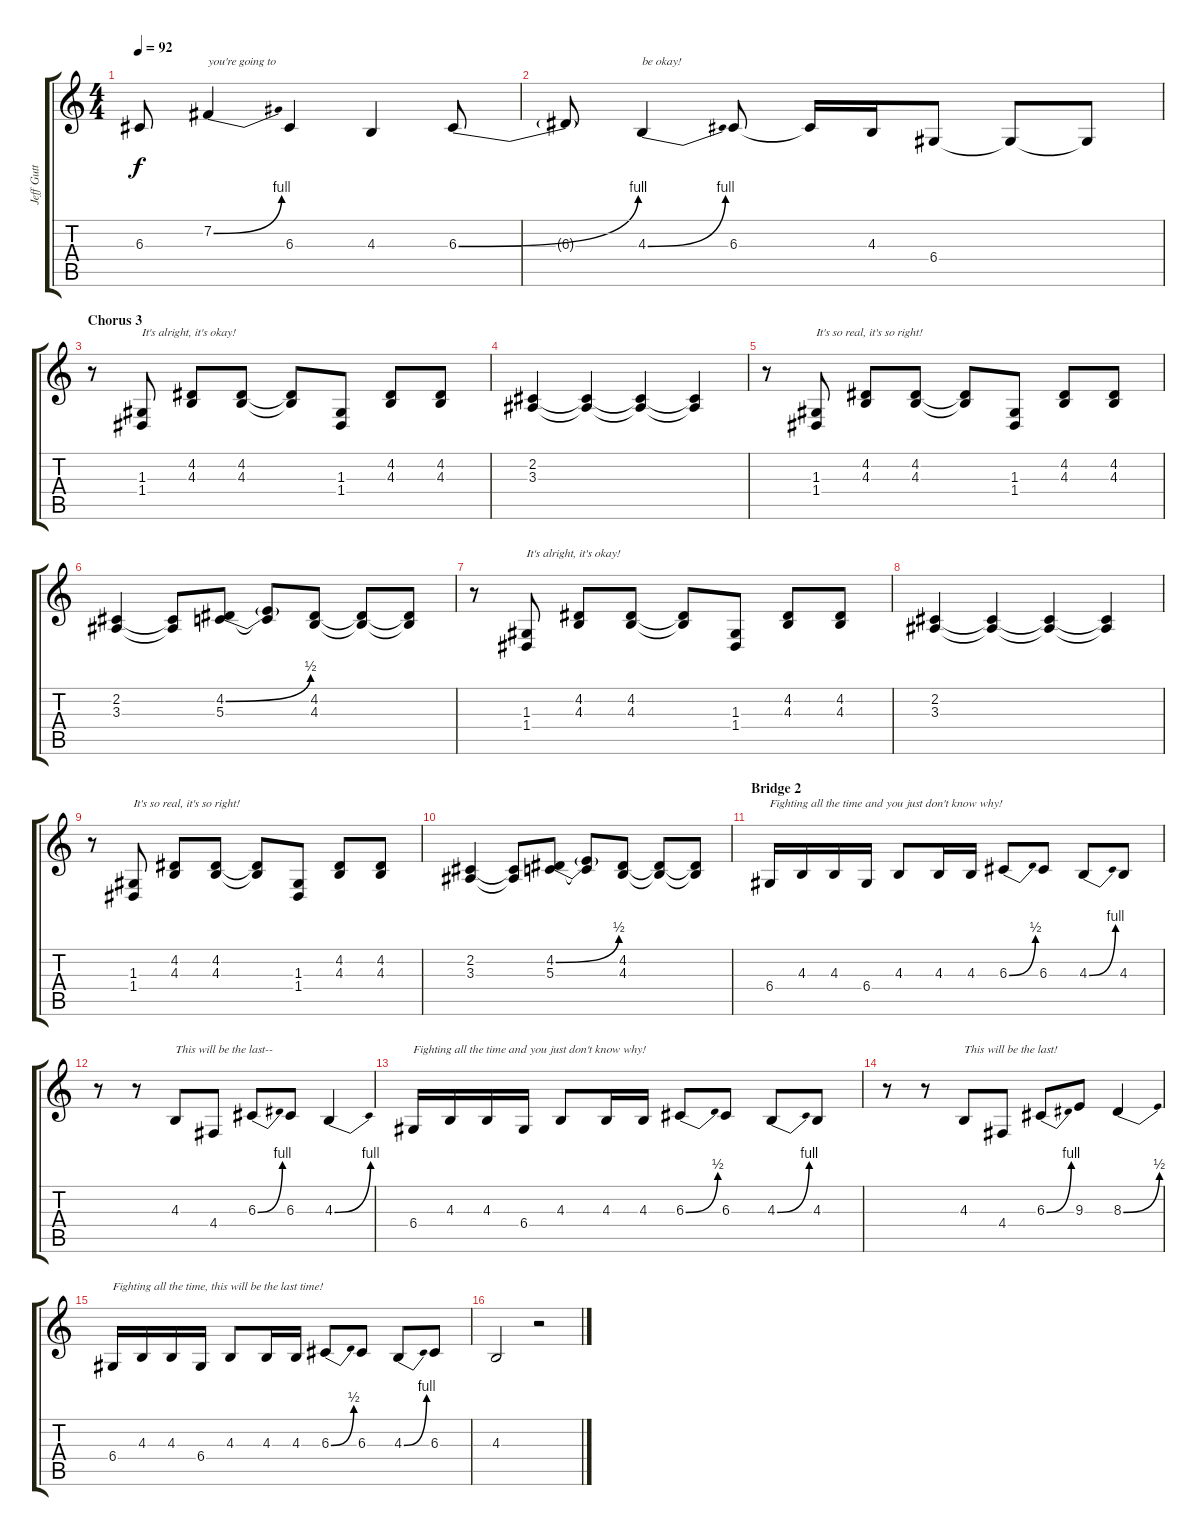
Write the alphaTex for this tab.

\track ("Jeff Gutt (Vocals)" "Jeff Gutt ") {instrument harmonica}
\staff {score tabs}
\tuning (E4 B3 G3 D3 A2 E2) {hide}
\ts (4 4)
\tempo 92
\clef g2
\ks c
6.3{t}.8{dy f} 7.2{be (bend 0 0 60 4)}.4{txt "you're going to"} 6.3.4 4.3.4 6.3{be (bend 0 0 60 4)}.8 |
6.3{t}.8 4.3{be (bend 0 0 60 4)}.4{txt "be okay!"} 6.3.8 6.3{t}.16 4.3.16 6.4.8 6.4{t}.8 6.4{t}.8 |
\section ("" "Chorus 3")
r.8 (1.3 1.4).8{txt "It's alright, it's okay!"} (4.2 4.3).8 (4.2 4.3).8 (4.2{t} 4.3{t}).8 (1.3 1.4).8 (4.2 4.3).8 (4.2 4.3).8 |
(2.2 3.3).4 (2.2{t} 3.3{t}).4 (2.2{t} 3.3{t}).4 (2.2{t} 3.3{t}).4 |
r.8 (1.3 1.4).8{txt "It's so real, it's so right!"} (4.2 4.3).8 (4.2 4.3).8 (4.2{t} 4.3{t}).8 (1.3 1.4).8 (4.2 4.3).8 (4.2 4.3).8 |
(2.2 3.3).4 (2.2{t} 3.3{t}).8 (4.2{be (bend 0 0 60 2)} 5.3).8 (4.2{t} 5.3{t}).8 (4.2 4.3).8 (4.2{t} 4.3{t}).8 (4.2{t} 4.3{t}).8 |
r.8 (1.3 1.4).8{txt "It's alright, it's okay!"} (4.2 4.3).8 (4.2 4.3).8 (4.2{t} 4.3{t}).8 (1.3 1.4).8 (4.2 4.3).8 (4.2 4.3).8 |
(2.2 3.3).4 (2.2{t} 3.3{t}).4 (2.2{t} 3.3{t}).4 (2.2{t} 3.3{t}).4 |
r.8 (1.3 1.4).8{txt "It's so real, it's so right!"} (4.2 4.3).8 (4.2 4.3).8 (4.2{t} 4.3{t}).8 (1.3 1.4).8 (4.2 4.3).8 (4.2 4.3).8 |
(2.2 3.3).4 (2.2{t} 3.3{t}).8 (4.2{be (bend 0 0 60 2)} 5.3).8 (4.2{t} 5.3{t}).8 (4.2 4.3).8 (4.2{t} 4.3{t}).8 (4.2{t} 4.3{t}).8 |
\section ("" "Bridge 2")
6.4.16{txt "Fighting all the time and you just don't know why!"} 4.3.16 4.3.16 6.4.16 4.3.8 4.3.16 4.3.16 6.3{be (bend 0 0 60 2)}.8 6.3.8 4.3{be (bend 0 0 60 4)}.8 4.3.8 |
r.8 r.8 4.3.8{txt "This will be the last--"} 4.4.8 6.3{be (bend 0 0 60 4)}.8 6.3.8 4.3{be (bend 0 0 60 4)}.4 |
6.4.16{txt "Fighting all the time and you just don't know why!"} 4.3.16 4.3.16 6.4.16 4.3.8 4.3.16 4.3.16 6.3{be (bend 0 0 60 2)}.8 6.3.8 4.3{be (bend 0 0 60 4)}.8 4.3.8 |
r.8 r.8 4.3.8{txt "This will be the last!"} 4.4.8 6.3{be (bend 0 0 60 4)}.8 9.3.8 8.3{be (bend 0 0 60 2)}.4 |
6.4.16{txt "Fighting all the time, this will be the last time!"} 4.3.16 4.3.16 6.4.16 4.3.8 4.3.16 4.3.16 6.3{be (bend 0 0 60 2)}.8 6.3.8 4.3{be (bend 0 0 60 4)}.8 6.3.8 |
4.3.2 r.2
